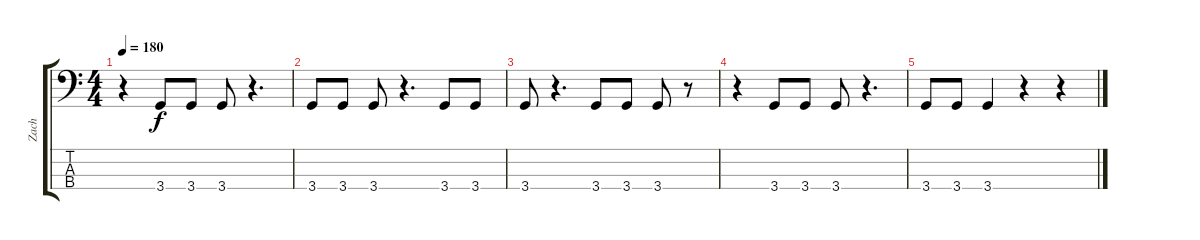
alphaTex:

\track ("Zach" "Zach") {instrument electricbassfinger}
\staff {score tabs}
\tuning (G2 D2 A1 E1) {hide}
\ts (4 4)
\tempo 180
\clef f4
\ks c
r.4{dy f} 3.4.8 3.4.8 3.4.8 r.4{d} |
3.4.8 3.4.8 3.4.8 r.4{d} 3.4.8 3.4.8 |
3.4.8 r.4{d} 3.4.8 3.4.8 3.4.8 r.8 |
r.4 3.4.8 3.4.8 3.4.8 r.4{d} |
3.4.8 3.4.8 3.4.4 r.4 r.4
